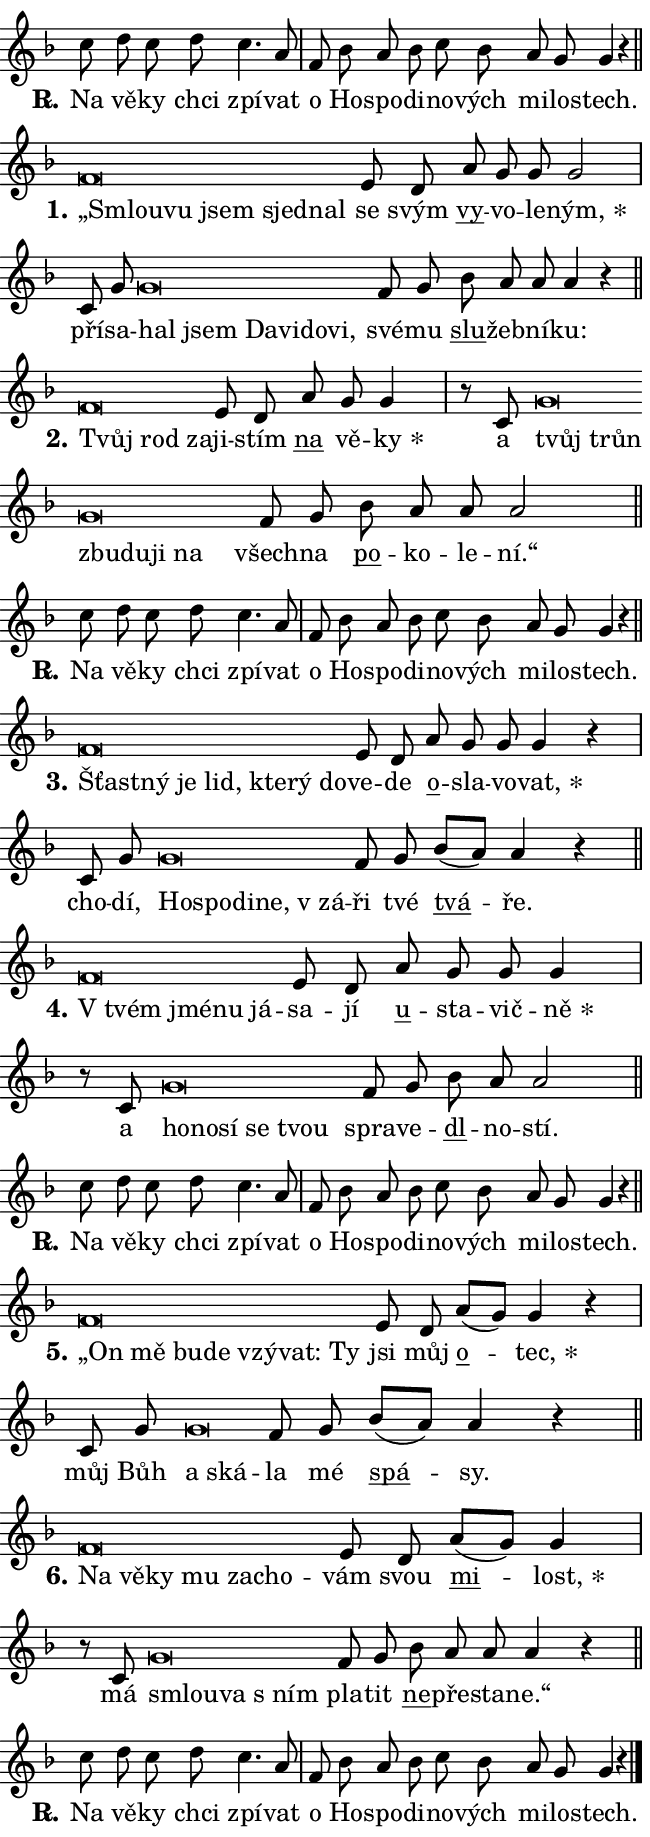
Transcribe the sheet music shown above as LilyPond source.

\version "2.24.0"
\header { tagline = "" }
\paper {
  indent = 0\cm
  top-margin = 0\cm
  right-margin = 0.13\cm % to fit lyric hyphens
  bottom-margin = 0\cm
  left-margin = 0\cm
  paper-width = 11\cm
  page-breaking = #ly:one-page-breaking
  system-system-spacing.basic-distance = #11
  score-system-spacing.basic-distance = #11
  ragged-last = ##f
}


%% Author: Thomas Morley
%% https://lists.gnu.org/archive/html/lilypond-user/2020-05/msg00002.html
#(define (line-position grob)
"Returns position of @var[grob} in current system:
   @code{'start}, if at first time-step
   @code{'end}, if at last time-step
   @code{'middle} otherwise
"
  (let* ((col (ly:item-get-column grob))
         (ln (ly:grob-object col 'left-neighbor))
         (rn (ly:grob-object col 'right-neighbor))
         (col-to-check-left (if (ly:grob? ln) ln col))
         (col-to-check-right (if (ly:grob? rn) rn col))
         (break-dir-left
           (and
             (ly:grob-property col-to-check-left 'non-musical #f)
             (ly:item-break-dir col-to-check-left)))
         (break-dir-right
           (and
             (ly:grob-property col-to-check-right 'non-musical #f)
             (ly:item-break-dir col-to-check-right))))
        (cond ((eqv? 1 break-dir-left) 'start)
              ((eqv? -1 break-dir-right) 'end)
              (else 'middle))))

#(define (tranparent-at-line-position vctor)
  (lambda (grob)
  "Relying on @code{line-position} select the relevant enry from @var{vctor}.
Used to determine transparency,"
    (case (line-position grob)
      ((end) (not (vector-ref vctor 0)))
      ((middle) (not (vector-ref vctor 1)))
      ((start) (not (vector-ref vctor 2))))))

noteHeadBreakVisibility =
#(define-music-function (break-visibility)(vector?)
"Makes @code{NoteHead}s transparent relying on @var{break-visibility}"
#{
  \override NoteHead.transparent =
    #(tranparent-at-line-position break-visibility)
#})

#(define delete-ledgers-for-transparent-note-heads
  (lambda (grob)
    "Reads whether a @code{NoteHead} is transparent.
If so this @code{NoteHead} is removed from @code{'note-heads} from
@var{grob}, which is supposed to be @code{LedgerLineSpanner}.
As a result ledgers are not printed for this @code{NoteHead}"
    (let* ((nhds-array (ly:grob-object grob 'note-heads))
           (nhds-list
             (if (ly:grob-array? nhds-array)
                 (ly:grob-array->list nhds-array)
                 '()))
           ;; Relies on the transparent-property being done before
           ;; Staff.LedgerLineSpanner.after-line-breaking is executed.
           ;; This is fragile ...
           (to-keep
             (remove
               (lambda (nhd)
                 (ly:grob-property nhd 'transparent #f))
               nhds-list)))
      ;; TODO find a better method to iterate over grob-arrays, similiar
      ;; to filter/remove etc for lists
      ;; For now rebuilt from scratch
      (set! (ly:grob-object grob 'note-heads)  '())
      (for-each
        (lambda (nhd)
          (ly:pointer-group-interface::add-grob grob 'note-heads nhd))
        to-keep))))

squashNotes = {
  \override NoteHead.X-extent = #'(-0.2 . 0.2)
  \override NoteHead.Y-extent = #'(-0.75 . 0)
  \override NoteHead.stencil =
    #(lambda (grob)
       (let ((pos (ly:grob-property grob 'staff-position)))
         (begin
           (if (< pos -7) (display "ERROR: Lower brevis then expected\n") (display ""))
           (if (<= pos -6) ly:text-interface::print ly:note-head::print))))
}
unSquashNotes = {
  \revert NoteHead.X-extent
  \revert NoteHead.Y-extent
  \revert NoteHead.stencil
}

hideNotes = \noteHeadBreakVisibility #begin-of-line-visible
unHideNotes = \noteHeadBreakVisibility #all-visible

% work-around for resetting accidentals
% https://lilypond.org/doc/v2.23/Documentation/notation/displaying-rhythms#unmetered-music
cadenzaMeasure = {
  \cadenzaOff
  \partial 1024 s1024
  \cadenzaOn
}

#(define-markup-command (accent layout props text) (markup?)
  "Underline accented syllable"
  (interpret-markup layout props
    #{\markup \override #'(offset . 4.3) \underline { #text }#}))

responsum = \markup \concat {
  "R" \hspace #-1.05 \path #0.1 #'((moveto 0 0.07) (lineto 0.9 0.8)) \hspace #0.05 "."
}

spaceSize = #0.6828661417322834 % exact space size for TeX Gyre Schola

\layout {
  \context {
    \Staff
    \remove "Time_signature_engraver"
    \override LedgerLineSpanner.after-line-breaking = #delete-ledgers-for-transparent-note-heads
  }
  \context {
    \Lyrics {
      \override LyricSpace.minimum-distance = \spaceSize
      \override LyricText.font-name = #"TeX Gyre Schola"
      \override LyricText.font-size = 1
      \override StanzaNumber.font-name = #"TeX Gyre Schola Bold"
      \override StanzaNumber.font-size = 1
    }
  }
  \context {
    \Score 
    \override NoteHead.text =
      #(lambda (grob) 
        (let ((pos (ly:grob-property grob 'staff-position)))
          #{\markup {
            \combine
              \halign #-0.55 \raise #(if (= pos -6) 0 0.5) \override #'(thickness . 2) \draw-line #'(3.2 . 0)
              \musicglyph "noteheads.sM1"
          }#}))
  }
}

% magnetic-lyrics.ily
%
%   written by
%     Jean Abou Samra <jean@abou-samra.fr>
%     Werner Lemberg <wl@gnu.org>
%
%   adapted by
%     Jiri Hon <jiri.hon@gmail.com>
%
% Version 2022-Apr-15

% https://www.mail-archive.com/lilypond-user@gnu.org/msg149350.html

#(define (Left_hyphen_pointer_engraver context)
   "Collect syllable-hyphen-syllable occurrences in lyrics and store
them in properties.  This engraver only looks to the left.  For
example, if the lyrics input is @code{foo -- bar}, it does the
following.

@itemize @bullet
@item
Set the @code{text} property of the @code{LyricHyphen} grob between
@q{foo} and @q{bar} to @code{foo}.

@item
Set the @code{left-hyphen} property of the @code{LyricText} grob with
text @q{foo} to the @code{LyricHyphen} grob between @q{foo} and
@q{bar}.
@end itemize

Use this auxiliary engraver in combination with the
@code{lyric-@/text::@/apply-@/magnetic-@/offset!} hook."
   (let ((hyphen #f)
         (text #f))
     (make-engraver
      (acknowledgers
       ((lyric-syllable-interface engraver grob source-engraver)
        (set! text grob)))
      (end-acknowledgers
       ((lyric-hyphen-interface engraver grob source-engraver)
        ;(when (not (grob::has-interface grob 'lyric-space-interface))
          (set! hyphen grob)));)
      ((stop-translation-timestep engraver)
       (when (and text hyphen)
         (ly:grob-set-object! text 'left-hyphen hyphen))
       (set! text #f)
       (set! hyphen #f)))))

#(define (lyric-text::apply-magnetic-offset! grob)
   "If the space between two syllables is less than the value in
property @code{LyricText@/.details@/.squash-threshold}, move the right
syllable to the left so that it gets concatenated with the left
syllable.

Use this function as a hook for
@code{LyricText@/.after-@/line-@/breaking} if the
@code{Left_@/hyphen_@/pointer_@/engraver} is active."
   (let ((hyphen (ly:grob-object grob 'left-hyphen #f)))
     (when hyphen
       (let ((left-text (ly:spanner-bound hyphen LEFT)))
         (when (grob::has-interface left-text 'lyric-syllable-interface)
           (let* ((common (ly:grob-common-refpoint grob left-text X))
                  (this-x-ext (ly:grob-extent grob common X))
                  (left-x-ext
                   (begin
                     ;; Trigger magnetism for left-text.
                     (ly:grob-property left-text 'after-line-breaking)
                     (ly:grob-extent left-text common X)))
                  ;; `delta` is the gap width between two syllables.
                  (delta (- (interval-start this-x-ext)
                            (interval-end left-x-ext)))
                  (details (ly:grob-property grob 'details))
                  (threshold (assoc-get 'squash-threshold details 0.2)))
             (when (< delta threshold)
               (let* (;; We have to manipulate the input text so that
                      ;; ligatures crossing syllable boundaries are not
                      ;; disabled.  For languages based on the Latin
                      ;; script this is essentially a beautification.
                      ;; However, for non-Western scripts it can be a
                      ;; necessity.
                      (lt (ly:grob-property left-text 'text))
                      (rt (ly:grob-property grob 'text))
                      (is-space (grob::has-interface hyphen 'lyric-space-interface))
                      (space (if is-space " " ""))
                      (extra-delta (if is-space spaceSize 0))
                      ;; Append new syllable.
                      (ltrt-space (if (and (string? lt) (string? rt))
                                (string-append lt space rt)
                                (make-concat-markup (list lt space rt))))
                      ;; Right-align `ltrt` to the right side.
                      (ltrt-space-markup (grob-interpret-markup
                               grob
                               (make-translate-markup
                                (cons (interval-length this-x-ext) 0)
                                (make-right-align-markup ltrt-space)))))
                 (begin
                   ;; Don't print `left-text`.
                   (ly:grob-set-property! left-text 'stencil #f)
                   ;; Set text and stencil (which holds all collected
                   ;; syllables so far) and shift it to the left.
                   (ly:grob-set-property! grob 'text ltrt-space)
                   (ly:grob-set-property! grob 'stencil ltrt-space-markup)
                   (ly:grob-translate-axis! grob (- (- delta extra-delta)) X))))))))))


#(define (lyric-hyphen::displace-bounds-first grob)
   ;; Make very sure this callback isn't triggered too early.
   (let ((left (ly:spanner-bound grob LEFT))
         (right (ly:spanner-bound grob RIGHT)))
     (ly:grob-property left 'after-line-breaking)
     (ly:grob-property right 'after-line-breaking)
     (ly:lyric-hyphen::print grob)))

squashThreshold = #0.4

\layout {
  \context {
    \Lyrics
    \consists #Left_hyphen_pointer_engraver
    \override LyricText.after-line-breaking =
      #lyric-text::apply-magnetic-offset!
    \override LyricHyphen.stencil = #lyric-hyphen::displace-bounds-first
    \override LyricText.details.squash-threshold = \squashThreshold
    \override LyricHyphen.minimum-distance = 0
    \override LyricHyphen.minimum-length = \squashThreshold
  }
}

squashText = \override LyricText.details.squash-threshold = 9999
unSquashText = \override LyricText.details.squash-threshold = \squashThreshold

leftText = \override LyricText.self-alignment-X = #LEFT
unLeftText = \revert LyricText.self-alignment-X

starOffset = #(lambda (grob) 
                (let ((x_offset (ly:self-alignment-interface::aligned-on-x-parent grob)))
                  (if (= x_offset 0) 0 (+ x_offset 1.2))))

star = #(define-music-function (syllable)(string?)
"Append star separator at the end of a syllable"
#{
  \once \override LyricText.X-offset = #starOffset
  \lyricmode { \markup {
    #syllable
    \override #'((font-name . "TeX Gyre Schola Bold")) \hspace #0.2 \lower #0.65 \larger "*"
  } }
#})

starAccent = #(define-music-function (syllable)(string?)
"Append star separator at the end of a syllable and make accent"
#{
  \once \override LyricText.X-offset = #starOffset
  \lyricmode { \markup {
    \accent #syllable
    \override #'((font-name . "TeX Gyre Schola Bold")) \hspace #0.2 \lower #0.65 \larger "*"
  } }
#})

breath = #(define-music-function (syllable)(string?)
"Append breathing indicator at the end of a syllable"
#{
  \lyricmode { \markup { #syllable "+" } }
#})

optionalBreath = #(define-music-function (syllable)(string?)
"Append optional breathing indicator at the end of a syllable"
#{
  \lyricmode { \markup { #syllable "(+)" } }
#})


\score {
    <<
        \new Voice = "melody" { \cadenzaOn \key f \major \relative { c''8 d c d c4. a8 \cadenzaMeasure \bar "|" f bes a bes \bar "" c bes \bar "" a g g4 r \cadenzaMeasure \bar "||" \break } }
        \new Lyrics \lyricsto "melody" { \lyricmode { \set stanza = \responsum
Na vě -- ky chci zpí -- vat o Ho -- spo -- di -- no -- vých mi -- lo -- stech. } }
    >>
    \layout {}
}

\score {
    <<
        \new Voice = "melody" { \cadenzaOn \key f \major \relative { \squashNotes f'\breve*1/16 \hideNotes \breve*1/16 \bar "" \breve*1/16 \bar "" \breve*1/16 \breve*1/16 \bar "" \unHideNotes \unSquashNotes e8 d \bar "" a' g g g2 \cadenzaMeasure \bar "|" c,8 g' \bar "" \squashNotes g\breve*1/16 \hideNotes \breve*1/16 \bar "" \breve*1/16 \bar "" \breve*1/16 \bar "" \breve*1/16 \breve*1/16 \bar "" \unHideNotes \unSquashNotes f8 g \bar "" bes a a a4 r \cadenzaMeasure \bar "||" \break } }
        \new Lyrics \lyricsto "melody" { \lyricmode { \set stanza = "1."
\leftText „Smlou -- \squashText vu jsem sjed -- nal \unLeftText \unSquashText se svým \markup \accent vy -- vo -- le -- \star ným, pří -- sa -- \leftText hal \squashText jsem Da -- vi -- do -- vi, \unLeftText \unSquashText své -- mu \markup \accent slu -- žeb -- ní -- ku: } }
    >>
    \layout {}
}

\score {
    <<
        \new Voice = "melody" { \cadenzaOn \key f \major \relative { \squashNotes f'\breve*1/16 \hideNotes \breve*1/16 \breve*1/16 \bar "" \unHideNotes \unSquashNotes e8 d \bar "" a' g g4 \cadenzaMeasure \bar "|" r8 c,8 \squashNotes g'\breve*1/16 \hideNotes \breve*1/16 \bar "" \breve*1/16 \bar "" \breve*1/16 \bar "" \breve*1/16 \breve*1/16 \bar "" \unHideNotes \unSquashNotes f8 g \bar "" bes a a a2 \cadenzaMeasure \bar "||" \break } }
        \new Lyrics \lyricsto "melody" { \lyricmode { \set stanza = "2."
\leftText Tvůj \squashText rod za -- \unLeftText \unSquashText ji -- stím \markup \accent na vě -- \star ky a \leftText tvůj \squashText trůn zbu -- du -- ji na \unLeftText \unSquashText všech -- na \markup \accent po -- ko -- le -- ní.“ } }
    >>
    \layout {}
}

\score {
    <<
        \new Voice = "melody" { \cadenzaOn \key f \major \relative { c''8 d c d c4. a8 \cadenzaMeasure \bar "|" f bes a bes \bar "" c bes \bar "" a g g4 r \cadenzaMeasure \bar "||" \break } }
        \new Lyrics \lyricsto "melody" { \lyricmode { \set stanza = \responsum
Na vě -- ky chci zpí -- vat o Ho -- spo -- di -- no -- vých mi -- lo -- stech. } }
    >>
    \layout {}
}

\score {
    <<
        \new Voice = "melody" { \cadenzaOn \key f \major \relative { \squashNotes f'\breve*1/16 \hideNotes \breve*1/16 \bar "" \breve*1/16 \bar "" \breve*1/16 \bar "" \breve*1/16 \bar "" \breve*1/16 \breve*1/16 \bar "" \unHideNotes \unSquashNotes e8 d \bar "" a' g g g4 r \cadenzaMeasure \bar "|" c,8 g' \bar "" \squashNotes g\breve*1/16 \hideNotes \breve*1/16 \bar "" \breve*1/16 \bar "" \breve*1/16 \breve*1/16 \bar "" \unHideNotes \unSquashNotes f8 g \bar "" bes[( a)] a4 r \cadenzaMeasure \bar "||" \break } }
        \new Lyrics \lyricsto "melody" { \lyricmode { \set stanza = "3."
\leftText Šťast -- \squashText ný je lid, kte -- rý do -- \unLeftText \unSquashText ve -- de \markup \accent o -- sla -- vo -- \star vat, cho -- dí, \leftText Ho -- \squashText spo -- di -- ne, "v zá" -- \unLeftText \unSquashText ři tvé \markup \accent tvá -- ře. } }
    >>
    \layout {}
}

\score {
    <<
        \new Voice = "melody" { \cadenzaOn \key f \major \relative { \squashNotes f'\breve*1/16 \hideNotes \breve*1/16 \bar "" \breve*1/16 \breve*1/16 \bar "" \unHideNotes \unSquashNotes e8 d \bar "" a' g g g4 \cadenzaMeasure \bar "|" r8 c,8 \squashNotes g'\breve*1/16 \hideNotes \breve*1/16 \bar "" \breve*1/16 \bar "" \breve*1/16 \breve*1/16 \bar "" \unHideNotes \unSquashNotes f8 g \bar "" bes a a2 \cadenzaMeasure \bar "||" \break } }
        \new Lyrics \lyricsto "melody" { \lyricmode { \set stanza = "4."
\leftText "V tvém" \squashText jmé -- nu já -- \unLeftText \unSquashText sa -- jí \markup \accent u -- sta -- vič -- \star ně a \leftText ho -- \squashText no -- sí se tvou \unLeftText \unSquashText spra -- ve -- \markup \accent dl -- no -- stí. } }
    >>
    \layout {}
}

\score {
    <<
        \new Voice = "melody" { \cadenzaOn \key f \major \relative { c''8 d c d c4. a8 \cadenzaMeasure \bar "|" f bes a bes \bar "" c bes \bar "" a g g4 r \cadenzaMeasure \bar "||" \break } }
        \new Lyrics \lyricsto "melody" { \lyricmode { \set stanza = \responsum
Na vě -- ky chci zpí -- vat o Ho -- spo -- di -- no -- vých mi -- lo -- stech. } }
    >>
    \layout {}
}

\score {
    <<
        \new Voice = "melody" { \cadenzaOn \key f \major \relative { \squashNotes f'\breve*1/16 \hideNotes \breve*1/16 \bar "" \breve*1/16 \bar "" \breve*1/16 \bar "" \breve*1/16 \bar "" \breve*1/16 \breve*1/16 \bar "" \unHideNotes \unSquashNotes e8 d \bar "" a'[( g)] g4 r \cadenzaMeasure \bar "|" c,8 g' \bar "" \squashNotes g\breve*1/16 \hideNotes \breve*1/16 \bar "" \unHideNotes \unSquashNotes f8 g \bar "" bes[( a)] a4 r \cadenzaMeasure \bar "||" \break } }
        \new Lyrics \lyricsto "melody" { \lyricmode { \set stanza = "5."
\leftText „On \squashText mě bu -- de vzý -- vat: Ty \unLeftText \unSquashText jsi můj \markup \accent o -- \star tec, můj Bůh \leftText a \squashText ská -- \unLeftText \unSquashText la mé \markup \accent spá -- sy. } }
    >>
    \layout {}
}

\score {
    <<
        \new Voice = "melody" { \cadenzaOn \key f \major \relative { \squashNotes f'\breve*1/16 \hideNotes \breve*1/16 \bar "" \breve*1/16 \bar "" \breve*1/16 \bar "" \breve*1/16 \breve*1/16 \bar "" \unHideNotes \unSquashNotes e8 d \bar "" a'[( g)] g4 \cadenzaMeasure \bar "|" r8 c,8 \squashNotes g'\breve*1/16 \hideNotes \breve*1/16 \breve*1/16 \bar "" \unHideNotes \unSquashNotes f8 g \bar "" bes a a a4 r \cadenzaMeasure \bar "||" \break } }
        \new Lyrics \lyricsto "melody" { \lyricmode { \set stanza = "6."
\leftText Na \squashText vě -- ky mu za -- cho -- \unLeftText \unSquashText vám svou \markup \accent mi -- \star lost, má \leftText smlou -- \squashText va "s ním" \unLeftText \unSquashText pla -- tit \markup \accent ne -- pře -- sta -- ne.“ } }
    >>
    \layout {}
}

\score {
    <<
        \new Voice = "melody" { \cadenzaOn \key f \major \relative { c''8 d c d c4. a8 \cadenzaMeasure \bar "|" f bes a bes \bar "" c bes \bar "" a g g4 r \cadenzaMeasure \bar "||" \break } \bar "|." }
        \new Lyrics \lyricsto "melody" { \lyricmode { \set stanza = \responsum
Na vě -- ky chci zpí -- vat o Ho -- spo -- di -- no -- vých mi -- lo -- stech. } }
    >>
    \layout {}
}
